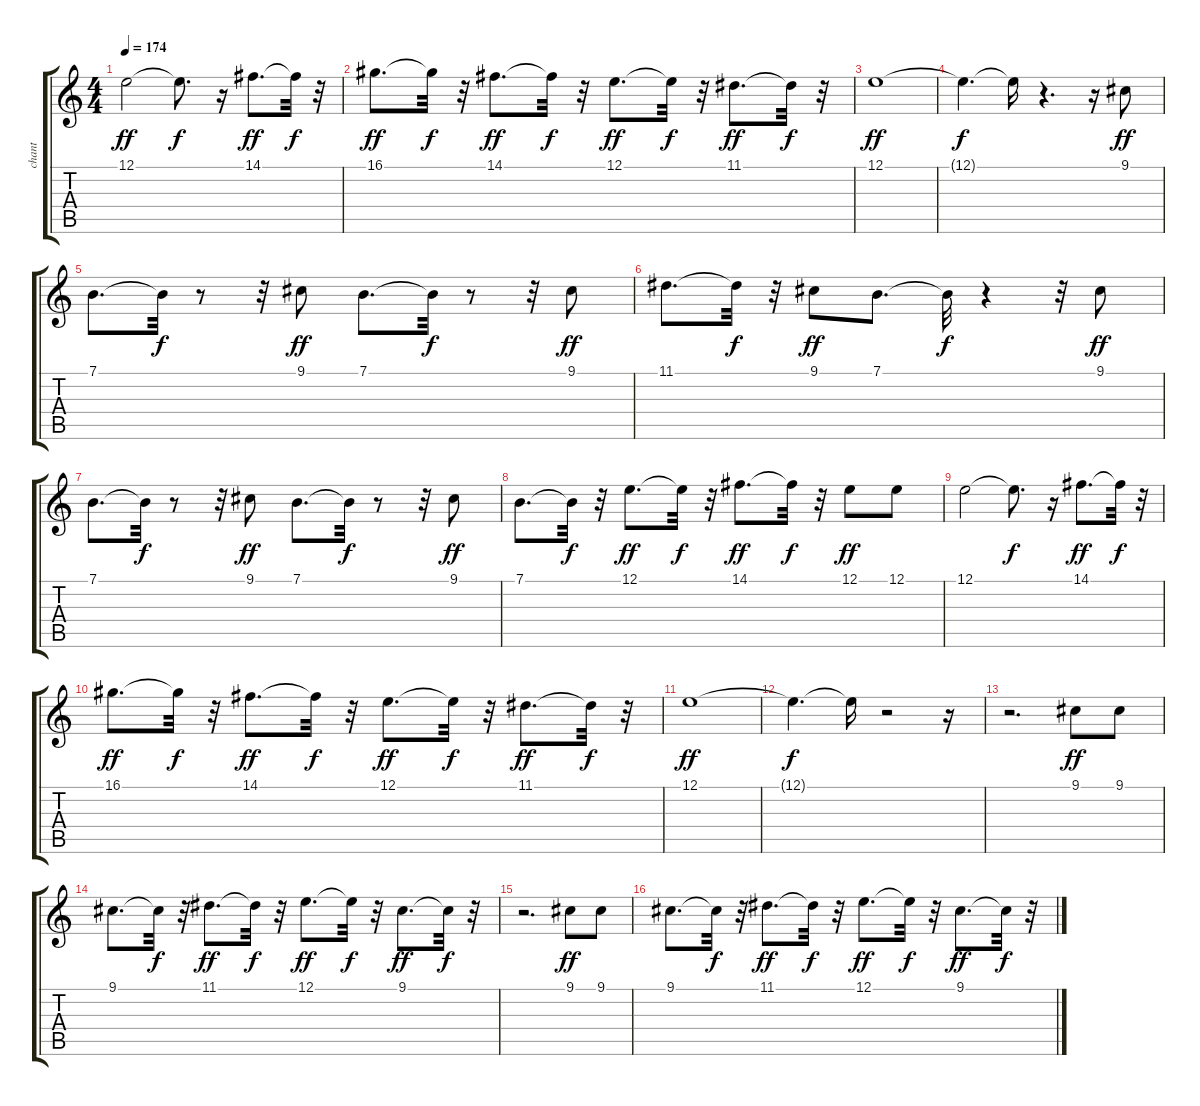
\track ("chant" "chant") {instrument trumpet}
\staff {score tabs}
\tuning (E4 B3 G3 D3 A2 E2) {hide}
\ts (4 4)
\tempo 174
\clef g2
\ks c
12.1.2{dy ff} 12.1{t}.8{d dy f} r.16 14.1.8{d dy ff} 14.1{t}.32{dy f} r.32 |
16.1.8{d dy ff} 16.1{t}.32{dy f} r.32 14.1.8{d dy ff} 14.1{t}.32{dy f} r.32 12.1.8{d dy ff} 12.1{t}.32{dy f} r.32 11.1.8{d dy ff} 11.1{t}.32{dy f} r.32 |
12.1.1{dy ff} |
12.1{t}.4{d dy f} 12.1{t}.16 r.4{d} r.16 9.1.8{dy ff} |
7.1.8{d} 7.1{t}.32{dy f} r.8 r.32 9.1.8{dy ff} 7.1.8{d} 7.1{t}.32{dy f} r.8 r.32 9.1.8{dy ff} |
11.1.8{d} 11.1{t}.32{dy f} r.32 9.1.8{dy ff} 7.1.8{d} 7.1{t}.32{dy f} r.4 r.32 9.1.8{dy ff} |
7.1.8{d} 7.1{t}.32{dy f} r.8 r.32 9.1.8{dy ff} 7.1.8{d} 7.1{t}.32{dy f} r.8 r.32 9.1.8{dy ff} |
7.1.8{d} 7.1{t}.32{dy f} r.32 12.1.8{d dy ff} 12.1{t}.32{dy f} r.32 14.1.8{d dy ff} 14.1{t}.32{dy f} r.32 12.1.8{dy ff} 12.1.8 |
12.1.2 12.1{t}.8{d dy f} r.16 14.1.8{d dy ff} 14.1{t}.32{dy f} r.32 |
16.1.8{d dy ff} 16.1{t}.32{dy f} r.32 14.1.8{d dy ff} 14.1{t}.32{dy f} r.32 12.1.8{d dy ff} 12.1{t}.32{dy f} r.32 11.1.8{d dy ff} 11.1{t}.32{dy f} r.32 |
12.1.1{dy ff} |
12.1{t}.4{d dy f} 12.1{t}.16 r.2 r.16 |
r.2{d} 9.1.8{dy ff} 9.1.8 |
9.1.8{d} 9.1{t}.32{dy f} r.32 11.1.8{d dy ff} 11.1{t}.32{dy f} r.32 12.1.8{d dy ff} 12.1{t}.32{dy f} r.32 9.1.8{d dy ff} 9.1{t}.32{dy f} r.32 |
r.2{d} 9.1.8{dy ff} 9.1.8 |
9.1.8{d} 9.1{t}.32{dy f} r.32 11.1.8{d dy ff} 11.1{t}.32{dy f} r.32 12.1.8{d dy ff} 12.1{t}.32{dy f} r.32 9.1.8{d dy ff} 9.1{t}.32{dy f} r.32
